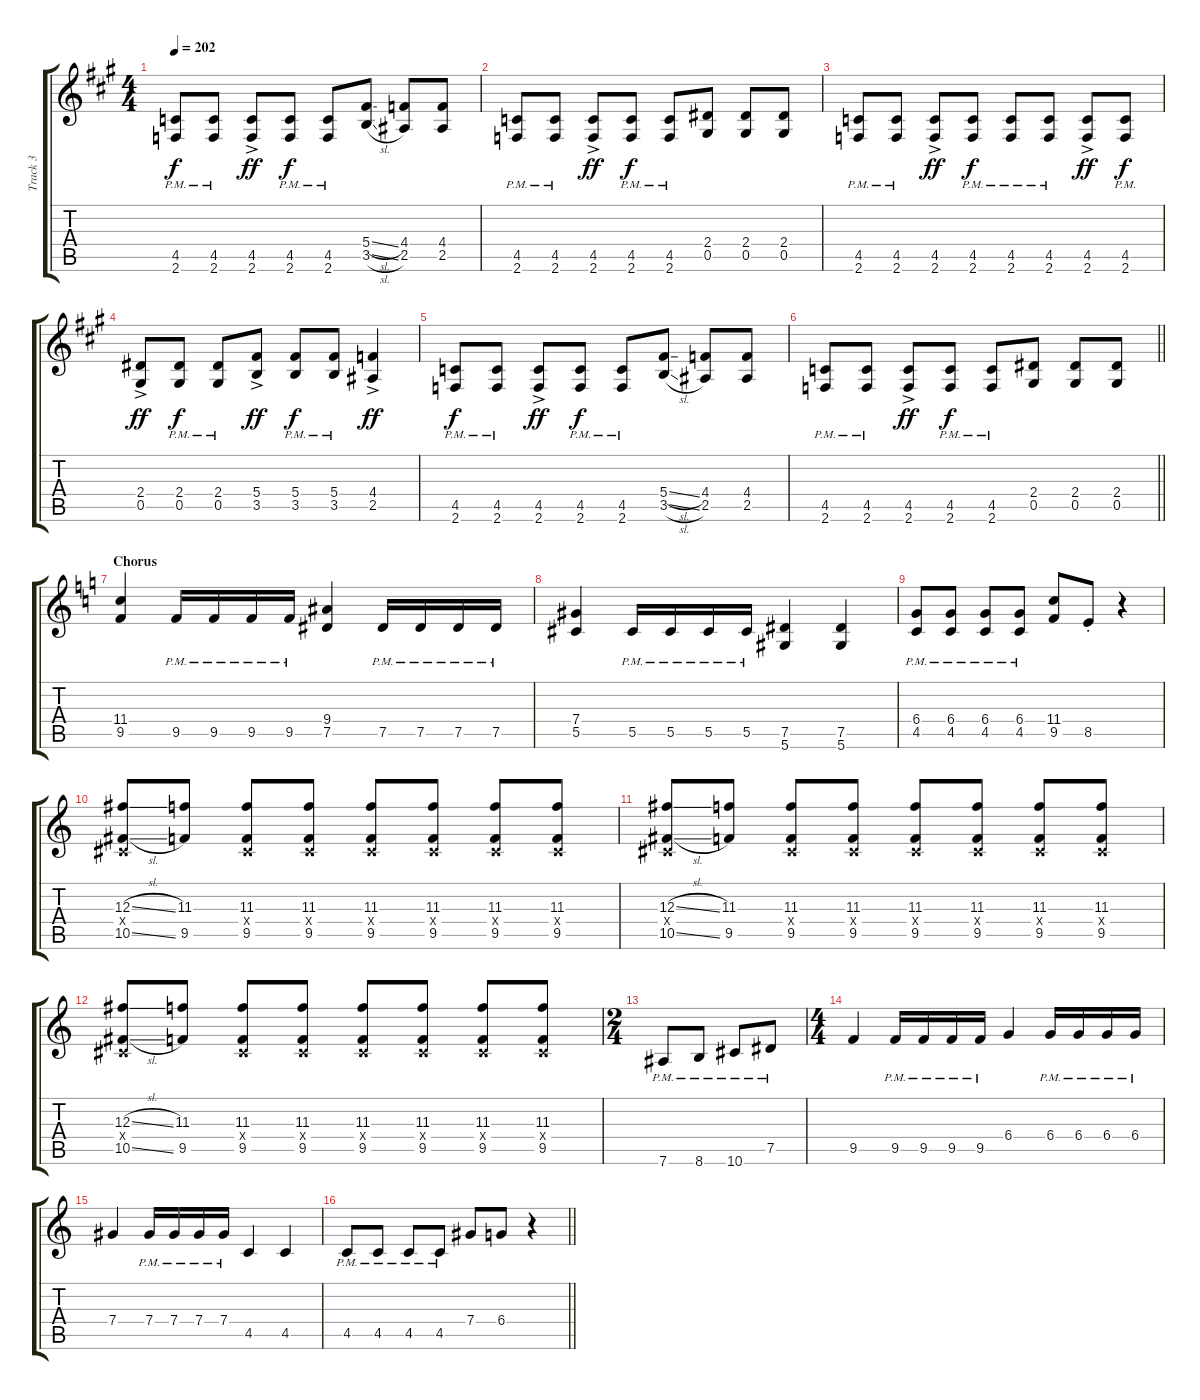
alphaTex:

\track ("Track 3" "Track 3") {instrument distortionguitar}
\staff {score tabs}
\tuning (Eb4 Bb3 Gb3 Db3 Ab2 Eb2) {hide}
\ts (4 4)
\tempo 202
\clef g2
\ks a
(4.5{pm} 2.6{pm}).8{dy f} (4.5{pm} 2.6{pm}).8 (4.5{ac} 2.6{ac}).8{dy ff} (4.5{pm} 2.6{pm}).8{dy f} (4.5{pm} 2.6{pm}).8 (5.4{sl} 3.5{sl}).8 (4.4 2.5).8 (4.4 2.5).8 |
(4.5{pm} 2.6{pm}).8 (4.5{pm} 2.6{pm}).8 (4.5{ac} 2.6{ac}).8{dy ff} (4.5{pm} 2.6{pm}).8{dy f} (4.5{pm} 2.6{pm}).8 (2.4 0.5).8 (2.4 0.5).8 (2.4 0.5).8 |
(4.5{pm} 2.6{pm}).8 (4.5{pm} 2.6{pm}).8 (4.5{ac} 2.6{ac}).8{dy ff} (4.5{pm} 2.6{pm}).8{dy f} (4.5{pm} 2.6{pm}).8 (4.5{pm} 2.6{pm}).8 (4.5{ac} 2.6{ac}).8{dy ff} (4.5{pm} 2.6{pm}).8{dy f} |
(2.4{ac} 0.5{ac}).8{dy ff} (2.4{pm} 0.5{pm}).8{dy f} (2.4{pm} 0.5{pm}).8 (5.4{ac} 3.5{ac}).8{dy ff} (5.4{pm} 3.5{pm}).8{dy f} (5.4{pm} 3.5{pm}).8 (4.4{ac} 2.5{ac}).4{dy ff} |
(4.5{pm} 2.6{pm}).8{dy f} (4.5{pm} 2.6{pm}).8 (4.5{ac} 2.6{ac}).8{dy ff} (4.5{pm} 2.6{pm}).8{dy f} (4.5{pm} 2.6{pm}).8 (5.4{sl} 3.5{sl}).8 (4.4 2.5).8 (4.4 2.5).8 |
\barLineRight lightlight
(4.5{pm} 2.6{pm}).8 (4.5{pm} 2.6{pm}).8 (4.5{ac} 2.6{ac}).8{dy ff} (4.5{pm} 2.6{pm}).8{dy f} (4.5{pm} 2.6{pm}).8 (2.4 0.5).8 (2.4 0.5).8 (2.4 0.5).8 |
\section ("" "Chorus")
\ks c
(11.4 9.5).4 9.5{pm}.16 9.5{pm}.16 9.5{pm}.16 9.5{pm}.16 (9.4 7.5).4 7.5{pm}.16 7.5{pm}.16 7.5{pm}.16 7.5{pm}.16 |
(7.4 5.5).4 5.5{pm}.16 5.5{pm}.16 5.5{pm}.16 5.5{pm}.16 (7.5 5.6).4 (7.5 5.6).4 |
(6.4{pm} 4.5{pm}).8 (6.4{pm} 4.5{pm}).8 (6.4{pm} 4.5{pm}).8 (6.4{pm} 4.5{pm}).8 (11.4 9.5).8 8.5{st}.8 r.4 |
(12.3{sl} 0.4{x} 10.5{sl}).8 (11.3 9.5).8 (11.3 0.4{x} 9.5).8 (11.3 0.4{x} 9.5).8 (11.3 0.4{x} 9.5).8 (11.3 0.4{x} 9.5).8 (11.3 0.4{x} 9.5).8 (11.3 0.4{x} 9.5).8 |
(12.3{sl} 0.4{x} 10.5{sl}).8 (11.3 9.5).8 (11.3 0.4{x} 9.5).8 (11.3 0.4{x} 9.5).8 (11.3 0.4{x} 9.5).8 (11.3 0.4{x} 9.5).8 (11.3 0.4{x} 9.5).8 (11.3 0.4{x} 9.5).8 |
(12.3{sl} 0.4{x} 10.5{sl}).8 (11.3 9.5).8 (11.3 0.4{x} 9.5).8 (11.3 0.4{x} 9.5).8 (11.3 0.4{x} 9.5).8 (11.3 0.4{x} 9.5).8 (11.3 0.4{x} 9.5).8 (11.3 0.4{x} 9.5).8 |
\ts (2 4)
7.6{pm}.8 8.6{pm}.8 10.6{pm}.8 7.5{pm}.8 |
\ts (4 4)
9.5.4 9.5{pm}.16 9.5{pm}.16 9.5{pm}.16 9.5{pm}.16 6.4.4 6.4{pm}.16 6.4{pm}.16 6.4{pm}.16 6.4{pm}.16 |
7.4.4 7.4{pm}.16 7.4{pm}.16 7.4{pm}.16 7.4{pm}.16 4.5.4 4.5.4 |
\barLineRight lightlight
4.5{pm}.8 4.5{pm}.8 4.5{pm}.8 4.5{pm}.8 7.4.8 6.4.8 r.4
